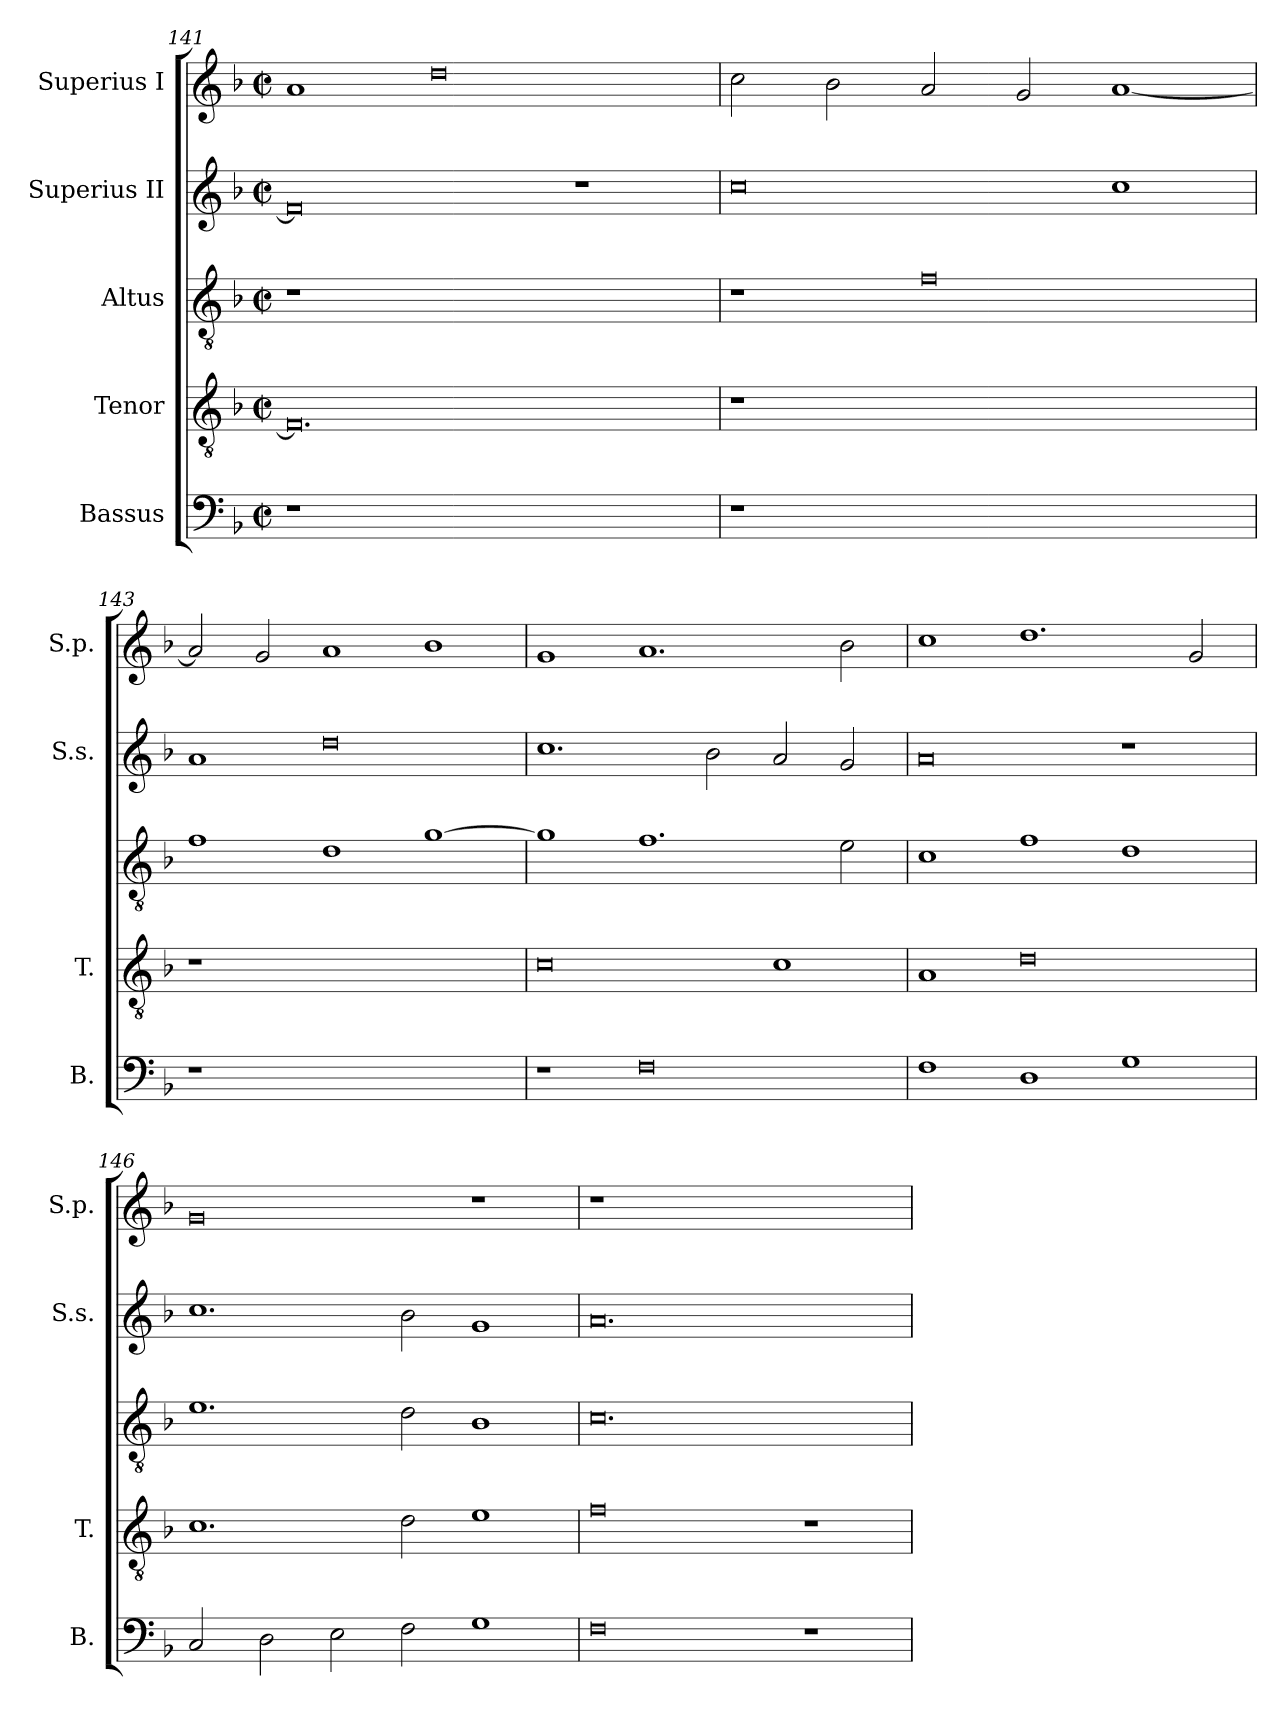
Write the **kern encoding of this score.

**kern	**kern	**kern	**kern	**kern
*part5	*part4	*part3	*part2	*part1
*staff5	*staff4	*staff3	*staff2	*staff1
*I"Bassus	*I"Tenor	*I"Altus	*I"Superius II	*I"Superius I
*I'B.	*I'T.	*	*I'S.s.	*I'S.p.
*clefF4	*clefGv2	*clefGv2	*clefG2	*clefG2
*	*ITrd7c12	*ITrd7c12	*	*
*k[b-]	*k[b-]	*k[b-]	*k[b-]	*k[b-]
*F:	*F:	*F:	*F:	*F:
*M2/2	*M2/2	*M2/2	*M2/2	*M2/2
*met(c|)	*met(c|)	*met(c|)	*met(c|)	*met(c|)
=141	=141	=141	=141	=141
!LO:N:vis=1	!	!LO:N:vis=1	!	!
1r	0.FFi]	1r	0fi]	1ai
0ryy	.	0ryy	.	0ddi
.	.	.	1r	.
!!LO:PB:g=z
=142	=142	=142	=142	=142
!LO:N:vis=1	!LO:N:vis=1	!	!	!
1r	1r	1r	0cci	2cci\
.	.	.	.	2b-i\
0ryy	0ryy	0Fi	.	2ai/
.	.	.	.	2gi/
.	.	.	1cci	[<1ai
=143	=143	=143	=143	=143
!LO:N:vis=1	!LO:N:vis=1	!	!	!
1r	1r	1Fi	1ai	2ai/]
.	.	.	.	2gi/
0ryy	0ryy	1Di	0ddi	1ai
.	.	[>1Gi	.	1b-i
=144	=144	=144	=144	=144
1r	0Ci	1Gi]	1.cci	1gi
0Fi	.	1.Fi	.	1.ai
.	.	.	2b-i\	.
.	1Ci	.	2ai/	.
.	.	2Ei\	2gi/	2b-i\
=145	=145	=145	=145	=145
1Fi	1AAi	1Ci	0ai	1cci
1Di	0Di	1Fi	.	1.ddi
1Gi	.	1Di	1r	.
.	.	.	.	2gi/
!!LO:LB:g=z
=146	=146	=146	=146	=146
2Ci/	1.Ci	1.Ei	1.cci	0gi
2Di\	.	.	.	.
2Ei\	.	.	.	.
2Fi\	2Di\	2Di\	2b-i\	.
1Gi	1Ei	1BB-i	1gi	1r
=147	=147	=147	=147	=147
!	!	!	!	!LO:N:vis=1
0Fi	0Fi	0.Ci	0.ai	1r
.	.	.	.	0ryy
1r	1r	.	.	.
=	=	=	=	=
*-	*-	*-	*-	*-
